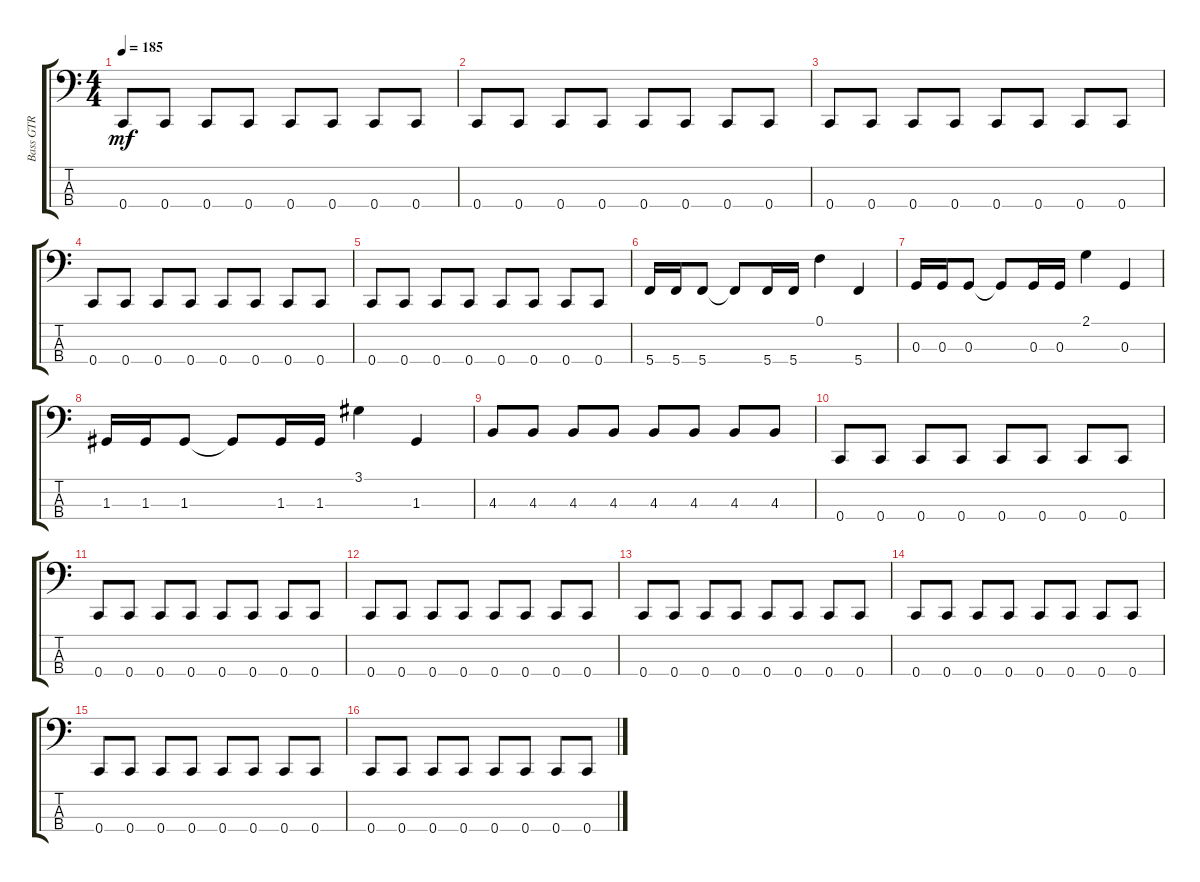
\track ("Bass GTR" "Bass GTR") {instrument electricbassfinger}
\staff {score tabs}
\tuning (F2 C2 G1 C1) {hide}
\ts (4 4)
\tempo 185
\clef f4
\ks aminor
0.4.8{dy mf} 0.4.8 0.4.8 0.4.8 0.4.8 0.4.8 0.4.8 0.4.8 |
0.4.8 0.4.8 0.4.8 0.4.8 0.4.8 0.4.8 0.4.8 0.4.8 |
0.4.8 0.4.8 0.4.8 0.4.8 0.4.8 0.4.8 0.4.8 0.4.8 |
0.4.8 0.4.8 0.4.8 0.4.8 0.4.8 0.4.8 0.4.8 0.4.8 |
0.4.8 0.4.8 0.4.8 0.4.8 0.4.8 0.4.8 0.4.8 0.4.8 |
5.4.16 5.4.16 5.4.8 5.4{t}.8 5.4.16 5.4.16 0.1.4 5.4.4 |
0.3.16 0.3.16 0.3.8 0.3{t}.8 0.3.16 0.3.16 2.1.4 0.3.4 |
1.3.16 1.3.16 1.3.8 1.3{t}.8 1.3.16 1.3.16 3.1.4 1.3.4 |
4.3.8 4.3.8 4.3.8 4.3.8 4.3.8 4.3.8 4.3.8 4.3.8 |
0.4.8 0.4.8 0.4.8 0.4.8 0.4.8 0.4.8 0.4.8 0.4.8 |
0.4.8 0.4.8 0.4.8 0.4.8 0.4.8 0.4.8 0.4.8 0.4.8 |
0.4.8 0.4.8 0.4.8 0.4.8 0.4.8 0.4.8 0.4.8 0.4.8 |
0.4.8 0.4.8 0.4.8 0.4.8 0.4.8 0.4.8 0.4.8 0.4.8 |
0.4.8 0.4.8 0.4.8 0.4.8 0.4.8 0.4.8 0.4.8 0.4.8 |
0.4.8 0.4.8 0.4.8 0.4.8 0.4.8 0.4.8 0.4.8 0.4.8 |
0.4.8 0.4.8 0.4.8 0.4.8 0.4.8 0.4.8 0.4.8 0.4.8
